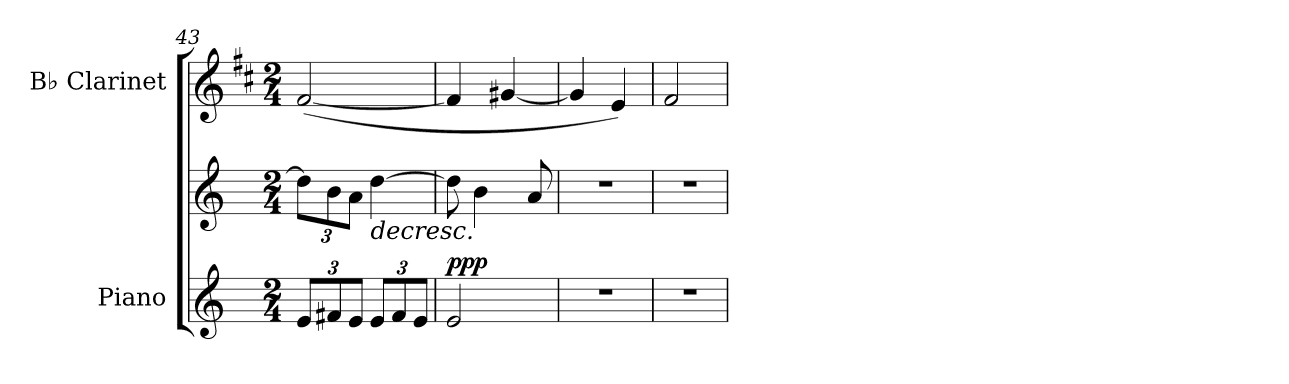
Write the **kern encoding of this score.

**kern	**kern	**dynam	**kern
*part2	*part2	*part2	*part1
*staff3	*staff2	*staff2/3	*staff1
*I"Piano	*	*	*I"B♭ Clarinet
*I'Pno.	*	*	*I'B♭ Cl.
*clefG2	*clefG2	*	*clefG2
*	*	*	*ITrd1c2
*k[]	*k[]	*	*k[]
*M2/4	*M2/4	*	*M2/4
*Xbrackettup	*Xbrackettup	*	*
=43	=43	=43	=43
12e/L	12dd\L]	.	(>[2e/
12f#X/	12b\	.	.
12e/J	12a\J	.	.
!	!	!LO:HP:b	!
12e/L	[4dd\	>	.
12f#/	.	.	.
12e/J	.	.	.
=44	=44	=44	=44
!	!	!LO:DY:a=2	!
2e/	8dd\]	ppp	4e/]
.	4b\	]	.
.	.	.	[4f#X/
.	8a/	.	.
=45	=45	=45	=45
2r	2r	.	4f#/]
.	.	.	4d/)
=46	=46	=46	=46
2r	2r	.	2e/
=	=	=	=
*-	*-	*-	*-
